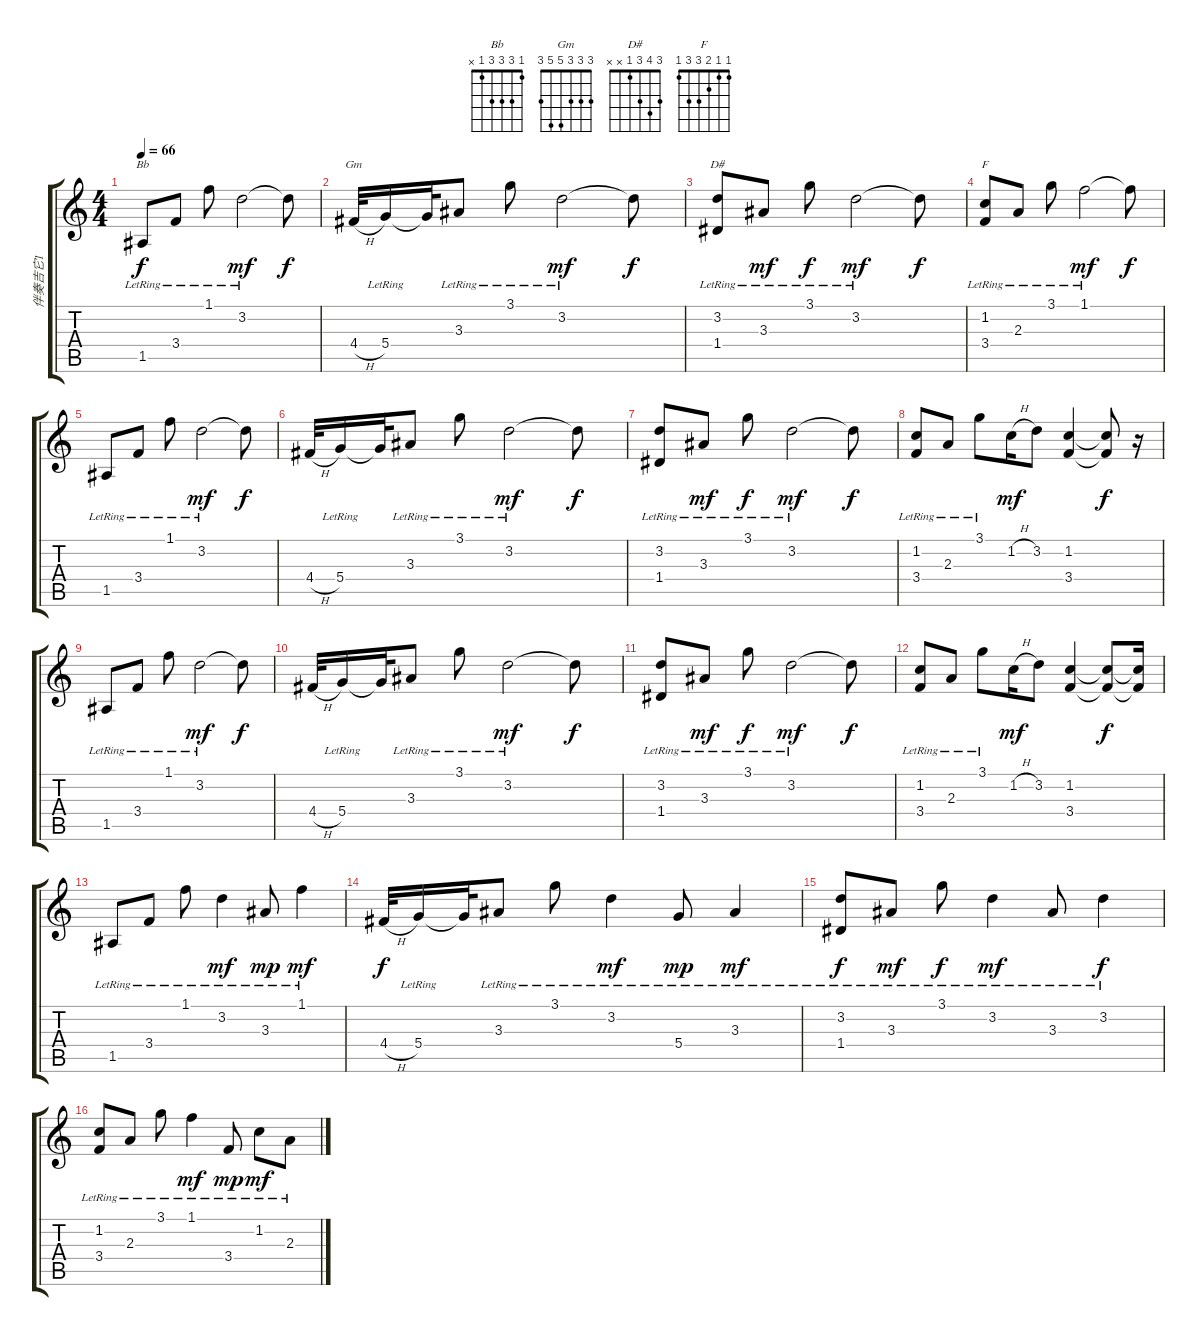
\track ("伴奏吉它1" "伴奏吉它1") {instrument acousticguitarsteel}
\staff {score tabs}
\tuning (E4 B3 G3 D3 A2 E2) {hide}
\chord ("Bb" 1 3 3 3 1 x)
\chord ("Gm" 3 3 3 5 5 3)
\chord ("D#" 3 4 3 1 x x)
\chord ("F" 1 1 2 3 3 1)
\ts (4 4)
\tempo 66
\clef g2
\ks c
1.5{lr}.8{ch "Bb" dy f instrument acousticguitarsteel} 3.4{lr}.8 1.1{lr}.8 3.2{lr}.2{dy mf} 3.2{t}.8{dy f} |
4.4{h}.32{ch "Gm"} 5.4{lr}.16 5.4{t}.32 3.3{lr}.8 3.1{lr}.8 3.2{lr}.2{dy mf} 3.2{t}.8{dy f} |
(3.2{lr} 1.4{lr}).8{ch "D#"} 3.3{lr}.8{dy mf} 3.1{lr}.8{dy f} 3.2{lr}.2{dy mf} 3.2{t}.8{dy f} |
(1.2{lr} 3.4{lr}).8{ch "F"} 2.3{lr}.8 3.1{lr}.8 1.1{lr}.2{dy mf} 1.1{t}.8{dy f} |
1.5{lr}.8 3.4{lr}.8 1.1{lr}.8 3.2{lr}.2{dy mf} 3.2{t}.8{dy f} |
4.4{h}.32 5.4{lr}.16 5.4{t}.32 3.3{lr}.8 3.1{lr}.8 3.2{lr}.2{dy mf} 3.2{t}.8{dy f} |
(3.2{lr} 1.4{lr}).8 3.3{lr}.8{dy mf} 3.1{lr}.8{dy f} 3.2{lr}.2{dy mf} 3.2{t}.8{dy f} |
(1.2{lr} 3.4{lr}).8 2.3{lr}.8 3.1{lr}.8 1.2{h}.16{dy mf} 3.2.8 (1.2 3.4).4 (1.2{t} 3.4{t}).8{dy f} r.16 |
1.5{lr}.8 3.4{lr}.8 1.1{lr}.8 3.2{lr}.2{dy mf} 3.2{t}.8{dy f} |
4.4{h}.32 5.4{lr}.16 5.4{t}.32 3.3{lr}.8 3.1{lr}.8 3.2{lr}.2{dy mf} 3.2{t}.8{dy f} |
(3.2{lr} 1.4{lr}).8 3.3{lr}.8{dy mf} 3.1{lr}.8{dy f} 3.2{lr}.2{dy mf} 3.2{t}.8{dy f} |
(1.2{lr} 3.4{lr}).8 2.3{lr}.8 3.1{lr}.8 1.2{h}.16{dy mf} 3.2.8 (1.2 3.4).4 (1.2{t} 3.4{t}).8{dy f} (1.2{t} 3.4{t}).16 |
1.5{lr}.8 3.4{lr}.8 1.1{lr}.8 3.2{lr}.4{dy mf} 3.3{lr}.8{dy mp} 1.1{lr}.4{dy mf} |
4.4{h}.32{dy f} 5.4{lr}.16 5.4{t}.32 3.3{lr}.8 3.1{lr}.8 3.2{lr}.4{dy mf} 5.4{lr}.8{dy mp} 3.3{lr}.4{dy mf} |
(3.2{lr} 1.4{lr}).8{dy f} 3.3{lr}.8{dy mf} 3.1{lr}.8{dy f} 3.2{lr}.4{dy mf} 3.3{lr}.8 3.2{lr}.4{dy f} |
(1.2{lr} 3.4{lr}).8 2.3{lr}.8 3.1{lr}.8 1.1{lr}.4{dy mf} 3.4{lr}.8{dy mp} 1.2{lr}.8{dy mf} 2.3{lr}.8
